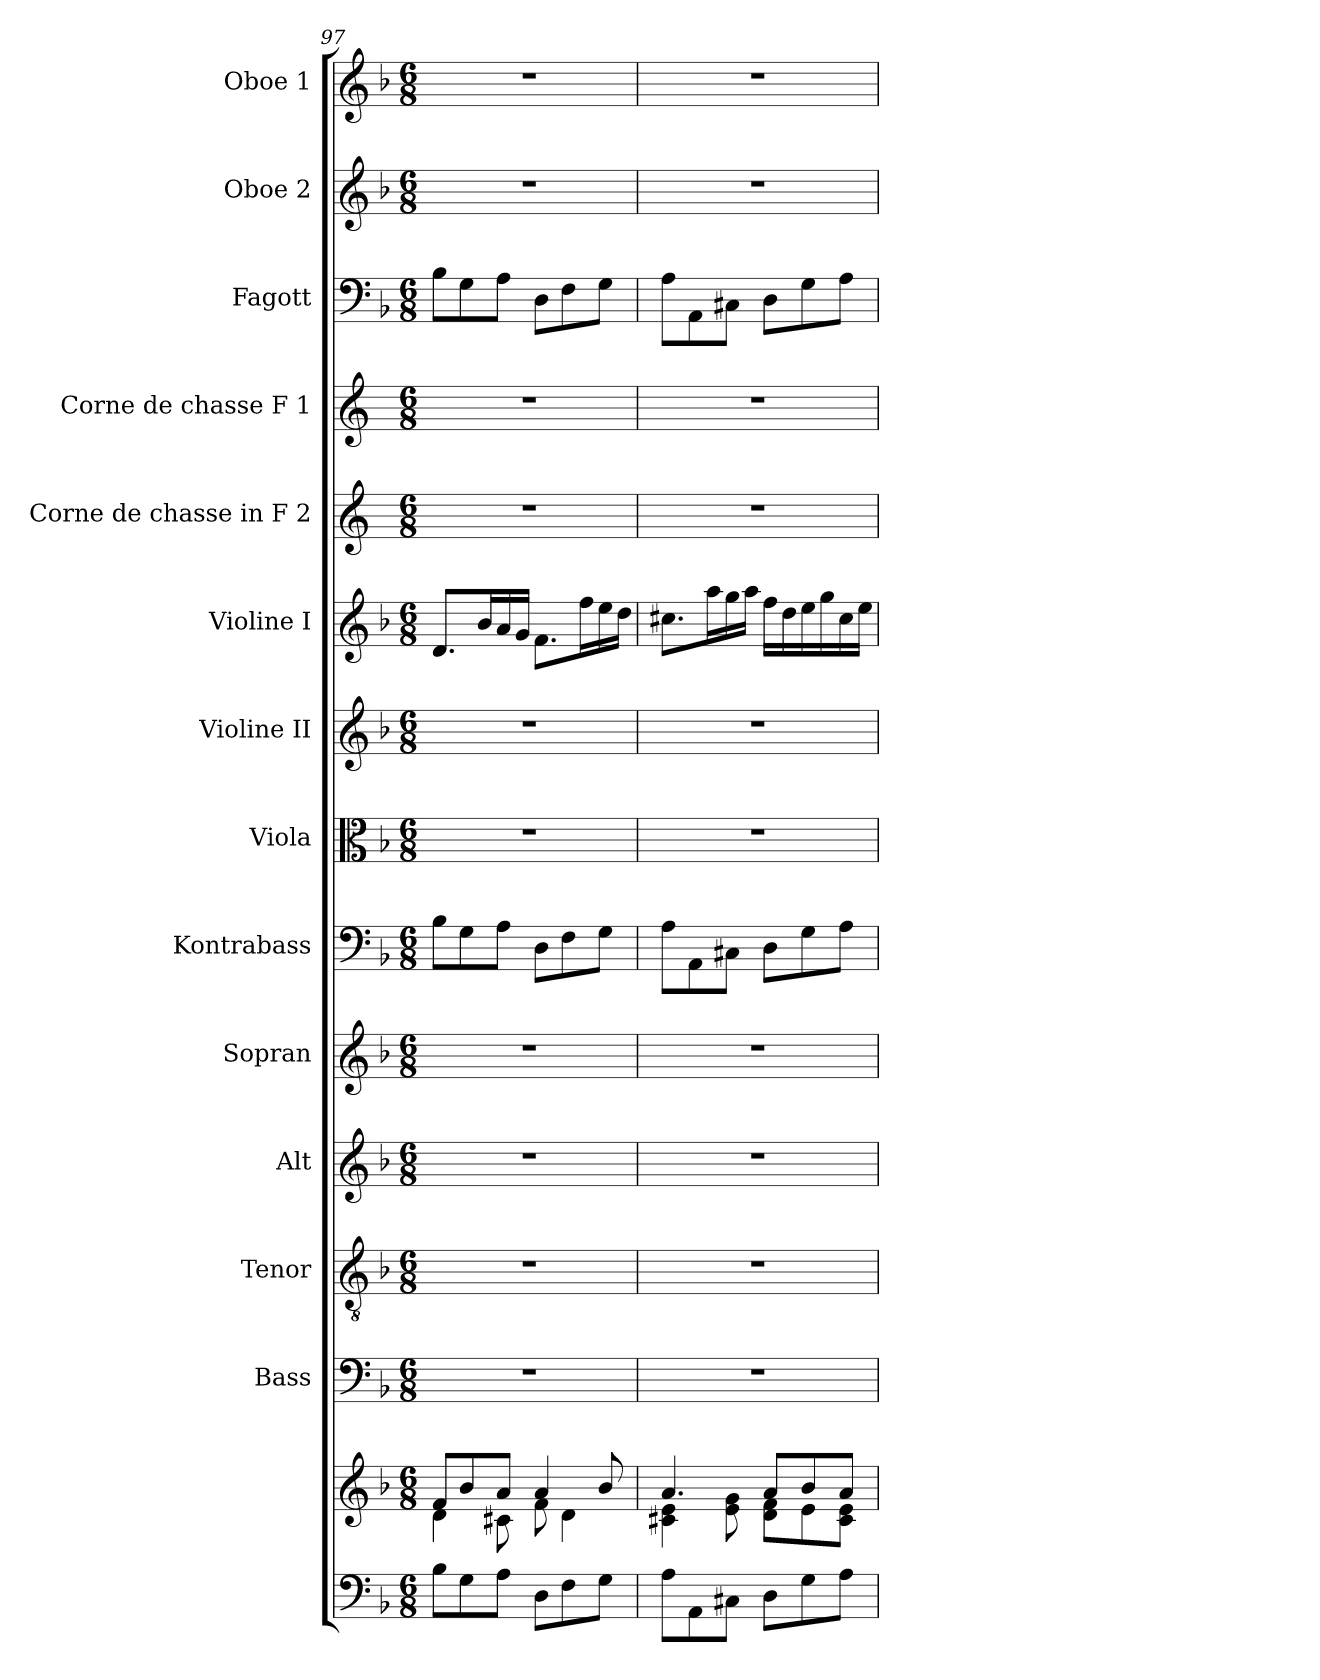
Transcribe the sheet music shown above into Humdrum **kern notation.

**kern	**kern	**kern	**kern	**kern	**kern	**kern	**kern	**kern	**kern	**kern	**kern	**kern	**kern	**kern
*part14	*part14	*part13	*part12	*part11	*part10	*part9	*part8	*part7	*part6	*part5	*part4	*part3	*part2	*part1
*staff15	*staff14	*staff13	*staff12	*staff11	*staff10	*staff9	*staff8	*staff7	*staff6	*staff5	*staff4	*staff3	*staff2	*staff1
*	*	*I"Bass	*I"Tenor	*I"Alt	*I"Sopran	*I"Kontrabass	*I"Viola	*I"Violine II	*I"Violine I	*I"Corne de chasse in F 2	*I"Corne de chasse F 1	*I"Fagott	*I"Oboe 2	*I"Oboe 1
*	*	*I'B.	*I'T.	*I'A.	*I'S.	*I'Kb.	*I'Vla.	*I'Vl. II	*I'Vl. I	*	*	*I'Fg.	*I'Ob. 2	*I'Ob. 1
*clefF4	*clefG2	*clefF4	*clefGv2	*clefG2	*clefG2	*clefF4	*clefC3	*clefG2	*clefG2	*clefG2	*clefG2	*clefF4	*clefG2	*clefG2
*	*	*	*	*	*	*ITrd7c12	*	*	*	*ITrd4c7	*ITrd4c7	*	*	*
*k[b-]	*k[b-]	*k[b-]	*k[b-]	*k[b-]	*k[b-]	*k[b-]	*k[b-]	*k[b-]	*k[b-]	*k[b-]	*k[b-]	*k[b-]	*k[b-]	*k[b-]
*F:	*F:	*F:	*F:	*F:	*F:	*F:	*F:	*F:	*F:	*F:	*F:	*F:	*F:	*F:
*M6/8	*M6/8	*M6/8	*M6/8	*M6/8	*M6/8	*M6/8	*M6/8	*M6/8	*M6/8	*M6/8	*M6/8	*M6/8	*M6/8	*M6/8
=97	=97	=97	=97	=97	=97	=97	=97	=97	=97	=97	=97	=97	=97	=97
*	*^	*	*	*	*	*	*	*	*	*	*	*	*	*
8B-\L	8f/L	4d\	2.r	2.r	2.r	2.r	8BB-\L	2.r	2.r	8.d/L	2.r	2.r	8B-\L	2.r	2.r
8G\	8b-/	.	.	.	.	.	8GG\	.	.	.	.	.	8G\	.	.
.	.	.	.	.	.	.	.	.	.	16b-/L	.	.	.	.	.
8A\J	8a/J	8c#X\	.	.	.	.	8AA\J	.	.	16a/	.	.	8A\J	.	.
.	.	.	.	.	.	.	.	.	.	16g/JJ	.	.	.	.	.
8D\L	4a/	8f\	.	.	.	.	8DD\L	.	.	8.f\L	.	.	8D\L	.	.
8F\	.	4d\	.	.	.	.	8FF\	.	.	.	.	.	8F\	.	.
.	.	.	.	.	.	.	.	.	.	16ff\L	.	.	.	.	.
8G\J	8b-/	.	.	.	.	.	8GG\J	.	.	16ee\	.	.	8G\J	.	.
.	.	.	.	.	.	.	.	.	.	16dd\JJ	.	.	.	.	.
=98	=98	=98	=98	=98	=98	=98	=98	=98	=98	=98	=98	=98	=98	=98	=98
8A\L	4.a/	4c#X\ 4e\	2.r	2.r	2.r	2.r	8AA\L	2.r	2.r	8.cc#X\L	2.r	2.r	8A\L	2.r	2.r
8AA\	.	.	.	.	.	.	8AAA\	.	.	.	.	.	8AA\	.	.
.	.	.	.	.	.	.	.	.	.	16aa\L	.	.	.	.	.
8C#X\J	.	8e\ 8g\	.	.	.	.	8CC#X\J	.	.	16gg\	.	.	8C#X\J	.	.
.	.	.	.	.	.	.	.	.	.	16aa\JJ	.	.	.	.	.
8D\L	8a/L	8d\ 8f\L	.	.	.	.	8DD\L	.	.	16ff\LL	.	.	8D\L	.	.
.	.	.	.	.	.	.	.	.	.	16dd\	.	.	.	.	.
8G\	8b-/	8e\	.	.	.	.	8GG\	.	.	16ee\	.	.	8G\	.	.
.	.	.	.	.	.	.	.	.	.	16gg\	.	.	.	.	.
8A\J	8a/J	8c#\ 8e\J	.	.	.	.	8AA\J	.	.	16cc#\	.	.	8A\J	.	.
.	.	.	.	.	.	.	.	.	.	16ee\JJ	.	.	.	.	.
*	*v	*v	*	*	*	*	*	*	*	*	*	*	*	*	*
=	=	=	=	=	=	=	=	=	=	=	=	=	=	=
*-	*-	*-	*-	*-	*-	*-	*-	*-	*-	*-	*-	*-	*-	*-
